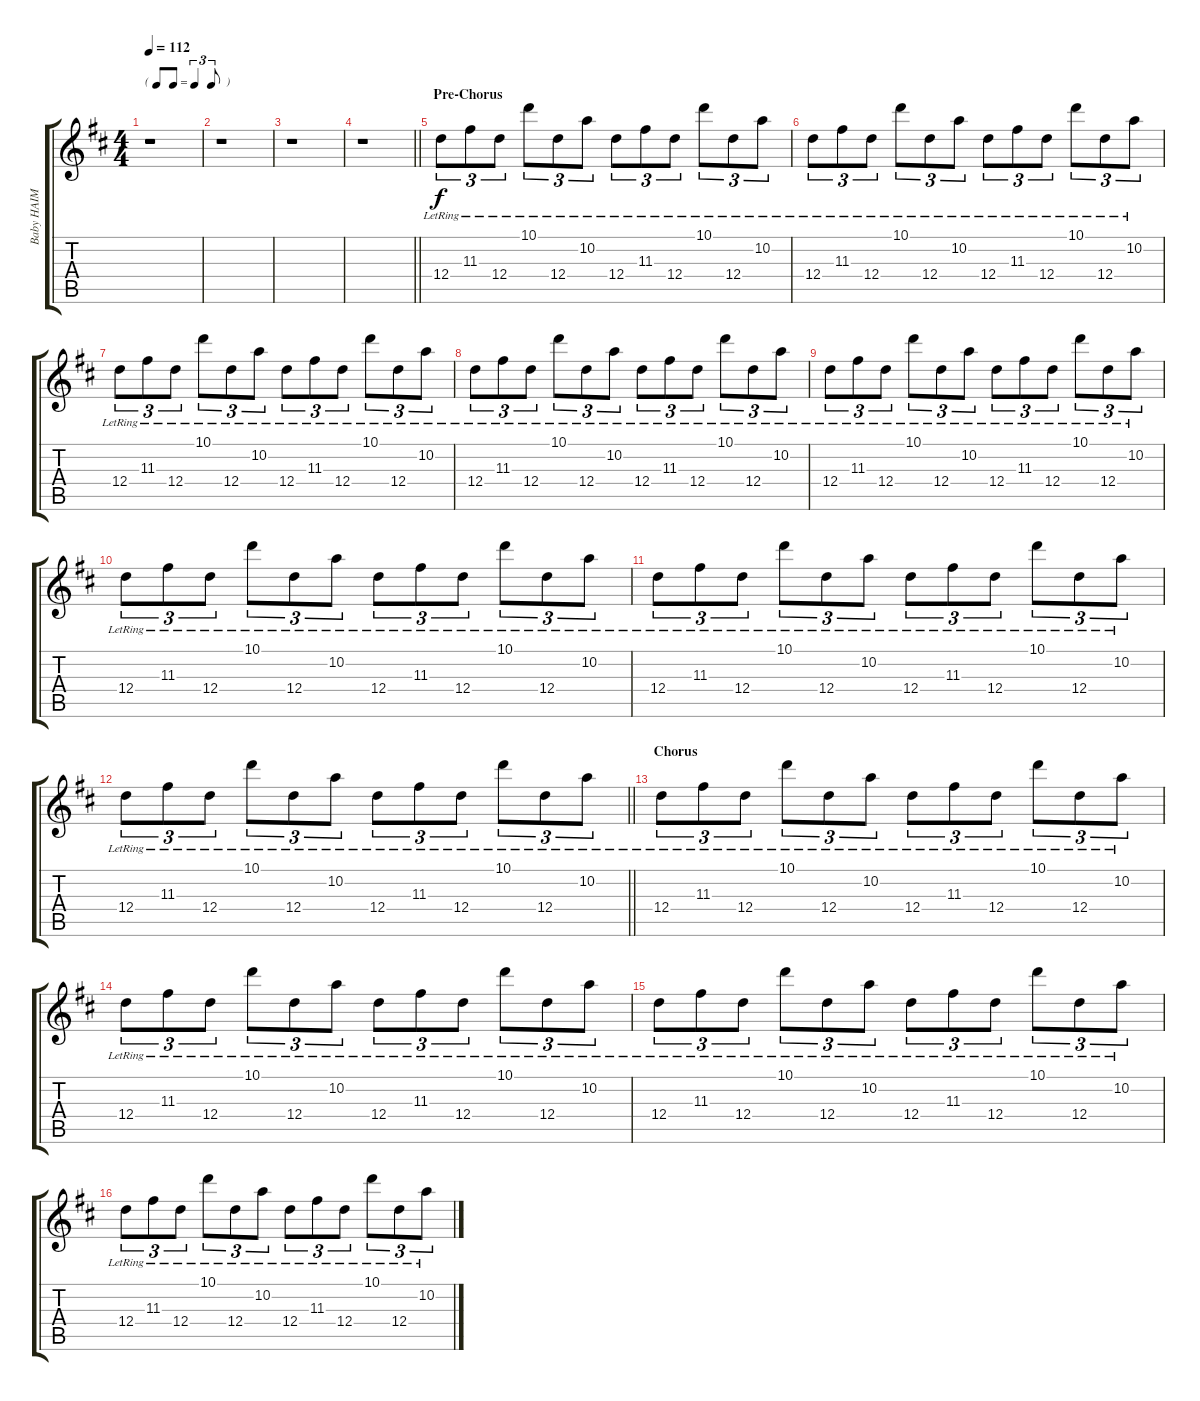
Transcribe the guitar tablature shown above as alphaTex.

\track ("Baby HAIM" "Baby HAIM") {instrument electricguitarjazz}
\staff {score tabs}
\tuning (E4 B3 G3 D3 A2 E2) {hide}
\ts (4 4)
\tf triplet8th
\tempo 112
\clef g2
\ks d
r.1{dy f} |
r.1 |
r.1 |
\barLineRight lightlight
r.1 |
\section ("" "Pre-Chorus")
12.4{lr}.8{tu (3 2)} 11.3{lr}.8{tu (3 2)} 12.4{lr}.8{tu (3 2)} 10.1{lr}.8{tu (3 2)} 12.4{lr}.8{tu (3 2)} 10.2{lr}.8{tu (3 2)} 12.4{lr}.8{tu (3 2)} 11.3{lr}.8{tu (3 2)} 12.4{lr}.8{tu (3 2)} 10.1{lr}.8{tu (3 2)} 12.4{lr}.8{tu (3 2)} 10.2{lr}.8{tu (3 2)} |
12.4{lr}.8{tu (3 2)} 11.3{lr}.8{tu (3 2)} 12.4{lr}.8{tu (3 2)} 10.1{lr}.8{tu (3 2)} 12.4{lr}.8{tu (3 2)} 10.2{lr}.8{tu (3 2)} 12.4{lr}.8{tu (3 2)} 11.3{lr}.8{tu (3 2)} 12.4{lr}.8{tu (3 2)} 10.1{lr}.8{tu (3 2)} 12.4{lr}.8{tu (3 2)} 10.2{lr}.8{tu (3 2)} |
12.4{lr}.8{tu (3 2)} 11.3{lr}.8{tu (3 2)} 12.4{lr}.8{tu (3 2)} 10.1{lr}.8{tu (3 2)} 12.4{lr}.8{tu (3 2)} 10.2{lr}.8{tu (3 2)} 12.4{lr}.8{tu (3 2)} 11.3{lr}.8{tu (3 2)} 12.4{lr}.8{tu (3 2)} 10.1{lr}.8{tu (3 2)} 12.4{lr}.8{tu (3 2)} 10.2{lr}.8{tu (3 2)} |
12.4{lr}.8{tu (3 2)} 11.3{lr}.8{tu (3 2)} 12.4{lr}.8{tu (3 2)} 10.1{lr}.8{tu (3 2)} 12.4{lr}.8{tu (3 2)} 10.2{lr}.8{tu (3 2)} 12.4{lr}.8{tu (3 2)} 11.3{lr}.8{tu (3 2)} 12.4{lr}.8{tu (3 2)} 10.1{lr}.8{tu (3 2)} 12.4{lr}.8{tu (3 2)} 10.2{lr}.8{tu (3 2)} |
12.4{lr}.8{tu (3 2)} 11.3{lr}.8{tu (3 2)} 12.4{lr}.8{tu (3 2)} 10.1{lr}.8{tu (3 2)} 12.4{lr}.8{tu (3 2)} 10.2{lr}.8{tu (3 2)} 12.4{lr}.8{tu (3 2)} 11.3{lr}.8{tu (3 2)} 12.4{lr}.8{tu (3 2)} 10.1{lr}.8{tu (3 2)} 12.4{lr}.8{tu (3 2)} 10.2{lr}.8{tu (3 2)} |
12.4{lr}.8{tu (3 2)} 11.3{lr}.8{tu (3 2)} 12.4{lr}.8{tu (3 2)} 10.1{lr}.8{tu (3 2)} 12.4{lr}.8{tu (3 2)} 10.2{lr}.8{tu (3 2)} 12.4{lr}.8{tu (3 2)} 11.3{lr}.8{tu (3 2)} 12.4{lr}.8{tu (3 2)} 10.1{lr}.8{tu (3 2)} 12.4{lr}.8{tu (3 2)} 10.2{lr}.8{tu (3 2)} |
12.4{lr}.8{tu (3 2)} 11.3{lr}.8{tu (3 2)} 12.4{lr}.8{tu (3 2)} 10.1{lr}.8{tu (3 2)} 12.4{lr}.8{tu (3 2)} 10.2{lr}.8{tu (3 2)} 12.4{lr}.8{tu (3 2)} 11.3{lr}.8{tu (3 2)} 12.4{lr}.8{tu (3 2)} 10.1{lr}.8{tu (3 2)} 12.4{lr}.8{tu (3 2)} 10.2{lr}.8{tu (3 2)} |
\barLineRight lightlight
12.4{lr}.8{tu (3 2)} 11.3{lr}.8{tu (3 2)} 12.4{lr}.8{tu (3 2)} 10.1{lr}.8{tu (3 2)} 12.4{lr}.8{tu (3 2)} 10.2{lr}.8{tu (3 2)} 12.4{lr}.8{tu (3 2)} 11.3{lr}.8{tu (3 2)} 12.4{lr}.8{tu (3 2)} 10.1{lr}.8{tu (3 2)} 12.4{lr}.8{tu (3 2)} 10.2{lr}.8{tu (3 2)} |
\section ("" "Chorus")
12.4{lr}.8{tu (3 2)} 11.3{lr}.8{tu (3 2)} 12.4{lr}.8{tu (3 2)} 10.1{lr}.8{tu (3 2)} 12.4{lr}.8{tu (3 2)} 10.2{lr}.8{tu (3 2)} 12.4{lr}.8{tu (3 2)} 11.3{lr}.8{tu (3 2)} 12.4{lr}.8{tu (3 2)} 10.1{lr}.8{tu (3 2)} 12.4{lr}.8{tu (3 2)} 10.2{lr}.8{tu (3 2)} |
12.4{lr}.8{tu (3 2)} 11.3{lr}.8{tu (3 2)} 12.4{lr}.8{tu (3 2)} 10.1{lr}.8{tu (3 2)} 12.4{lr}.8{tu (3 2)} 10.2{lr}.8{tu (3 2)} 12.4{lr}.8{tu (3 2)} 11.3{lr}.8{tu (3 2)} 12.4{lr}.8{tu (3 2)} 10.1{lr}.8{tu (3 2)} 12.4{lr}.8{tu (3 2)} 10.2{lr}.8{tu (3 2)} |
12.4{lr}.8{tu (3 2)} 11.3{lr}.8{tu (3 2)} 12.4{lr}.8{tu (3 2)} 10.1{lr}.8{tu (3 2)} 12.4{lr}.8{tu (3 2)} 10.2{lr}.8{tu (3 2)} 12.4{lr}.8{tu (3 2)} 11.3{lr}.8{tu (3 2)} 12.4{lr}.8{tu (3 2)} 10.1{lr}.8{tu (3 2)} 12.4{lr}.8{tu (3 2)} 10.2{lr}.8{tu (3 2)} |
12.4{lr}.8{tu (3 2)} 11.3{lr}.8{tu (3 2)} 12.4{lr}.8{tu (3 2)} 10.1{lr}.8{tu (3 2)} 12.4{lr}.8{tu (3 2)} 10.2{lr}.8{tu (3 2)} 12.4{lr}.8{tu (3 2)} 11.3{lr}.8{tu (3 2)} 12.4{lr}.8{tu (3 2)} 10.1{lr}.8{tu (3 2)} 12.4{lr}.8{tu (3 2)} 10.2{lr}.8{tu (3 2)}
